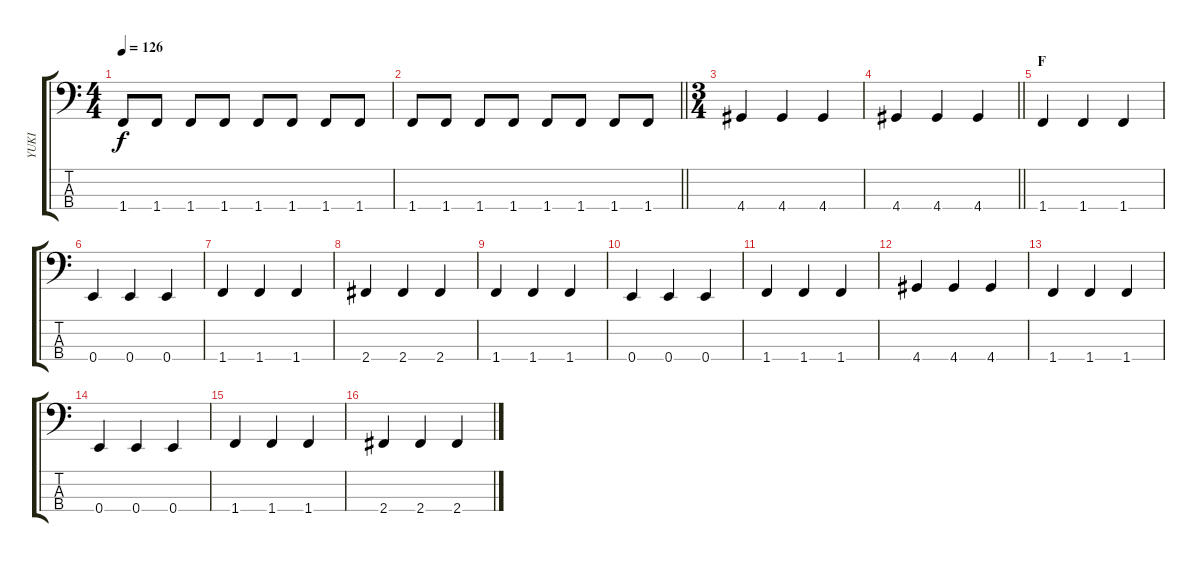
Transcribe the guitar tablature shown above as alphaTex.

\track ("YUKI" "YUKI") {instrument electricbasspick}
\staff {score tabs}
\tuning (G2 D2 A1 E1) {hide}
\ts (4 4)
\tempo 126
\clef f4
\ks c
1.4.8{dy f} 1.4.8 1.4.8 1.4.8 1.4.8 1.4.8 1.4.8 1.4.8 |
\barLineRight lightlight
1.4.8 1.4.8 1.4.8 1.4.8 1.4.8 1.4.8 1.4.8 1.4.8 |
\ts (3 4)
4.4.4 4.4.4 4.4.4 |
\barLineRight lightlight
4.4.4 4.4.4 4.4.4 |
\section ("" "F")
1.4.4 1.4.4 1.4.4 |
0.4.4 0.4.4 0.4.4 |
1.4.4 1.4.4 1.4.4 |
2.4.4 2.4.4 2.4.4 |
1.4.4 1.4.4 1.4.4 |
0.4.4 0.4.4 0.4.4 |
1.4.4 1.4.4 1.4.4 |
4.4.4 4.4.4 4.4.4 |
1.4.4 1.4.4 1.4.4 |
0.4.4 0.4.4 0.4.4 |
1.4.4 1.4.4 1.4.4 |
2.4.4 2.4.4 2.4.4
